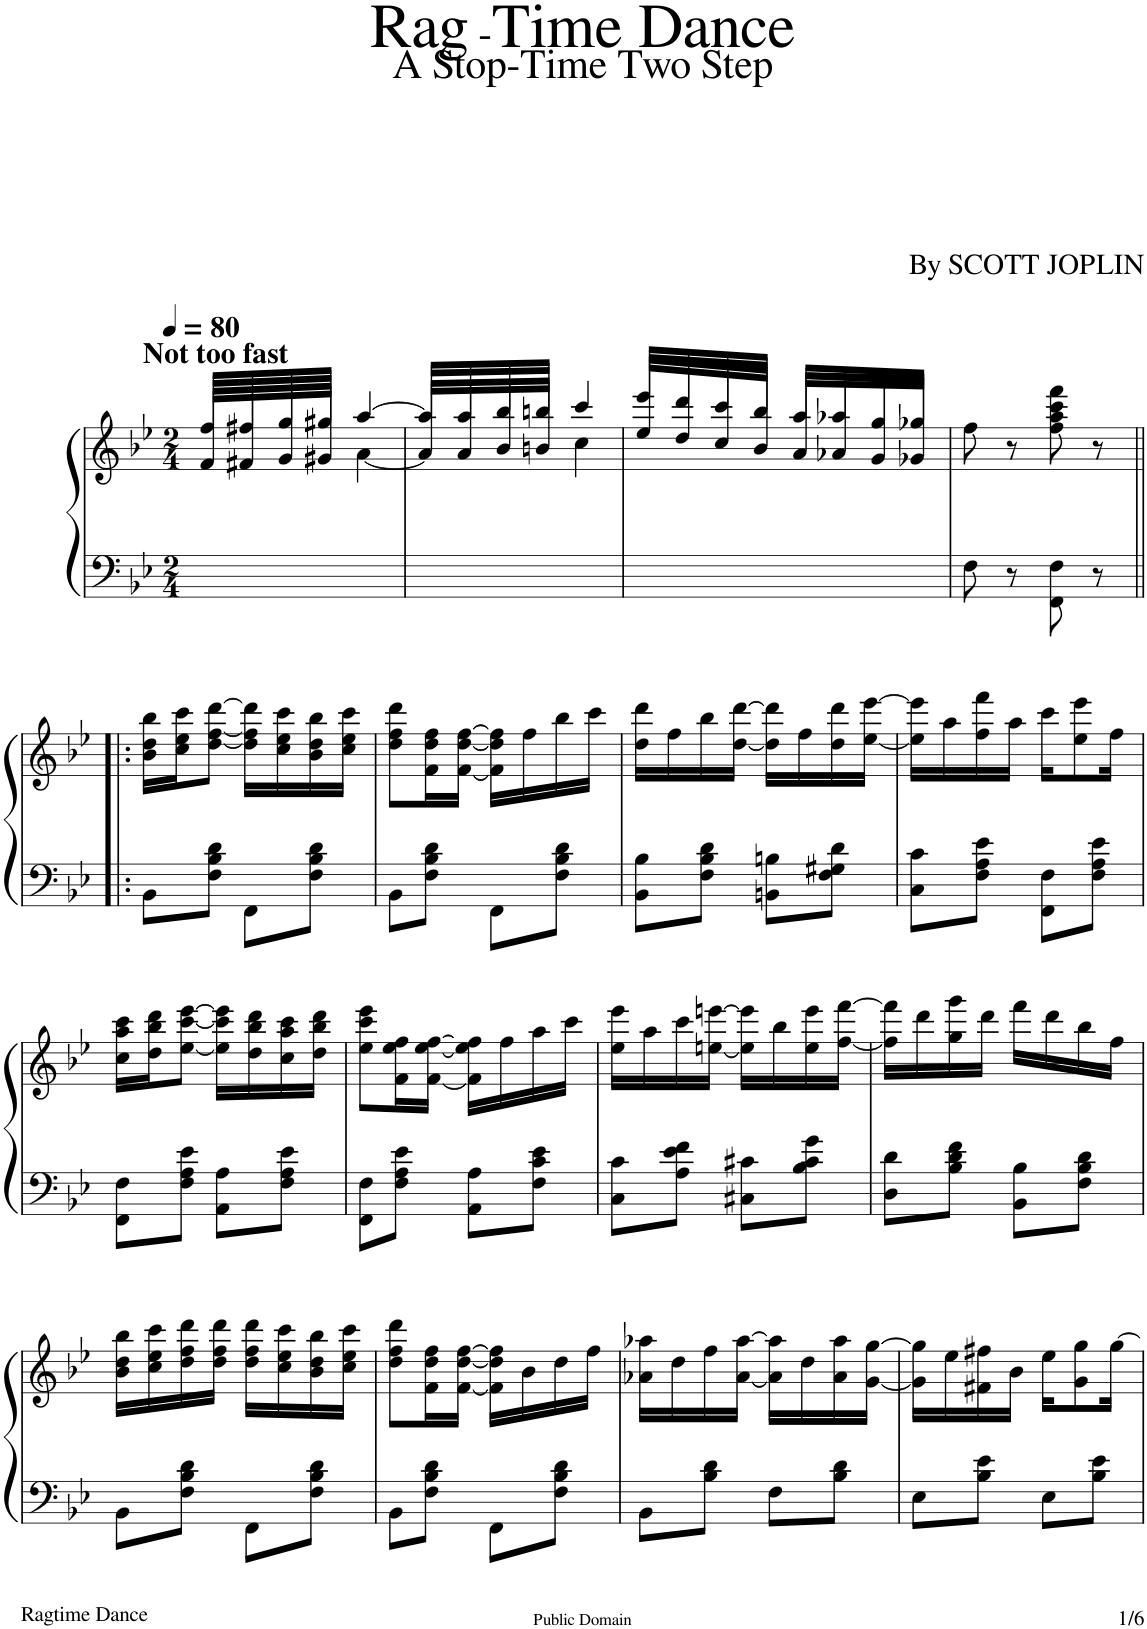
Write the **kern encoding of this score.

**kern	**kern
*part1	*part1
*staff2	*staff1
*I"Piano	*
*I'Pno.	*
*clefF4	*clefG2
*k[b-e-]	*k[b-e-]
*B-:	*B-:
*M2/4	*M2/4
*MM80	*MM80
=1	=1
*	*^
!	!LO:TX:a:B:t=Not too fast	!
2ryy	16ff/LL	16f/LL
.	16ff#X/	16f#X/
.	16gg/	16g/
.	16gg#X/JJ	16g#X/JJ
.	[>4aa/	[<4a\
=2	=2	=2
2ryy	16aa/LL]	16a/LL]
.	16aa/	16a/
.	16bb-/	16b-/
.	16bbn/JJ	16bn/JJ
.	4ccc/	4cc\
=3	=3	=3
2ryy	16eee-/LL	16ee-/LL
.	16ddd/	16dd/
.	16ccc/	16cc/
.	16bb-/JJ	16b-/JJ
.	16aa/LL	16a/LL
.	16aa-X/	16a-X/
.	16gg/	16g/
.	16gg-X/JJ	16g-X/JJ
*	*v	*v
=4	=4
8F\	8ff\
8r	8r
8FF\ 8F\	8ff\ 8aa\ 8ccc\ 8fff\
8r	8r
!!LO:LB:g=z
=5!|:	=5!|:
8BB-\L	16b-\ 16dd\ 16bb-\LL
.	16cc\ 16ee-\ 16ccc\J
8F\ 8B-\ 8d\J	[8dd\ [<8ff\ [8ddd\J
8FF\L	16dd\] 16ff\] 16ddd\]LL
.	16cc\ 16ee-\ 16ccc\
8F\ 8B-\ 8d\J	16b-\ 16dd\ 16bb-\
.	16cc\ 16ee-\ 16ccc\JJ
=6	=6
8BB-\L	8dd\ 8ff\ 8ddd\L
8F\ 8B-\ 8d\J	16f\ 16dd\ 16ff\L
.	[16f\ [<16dd\ [16ff\JJ
8FF\L	16f\] 16dd\] 16ff\]LL
.	16ff\
8F\ 8B-\ 8d\J	16bb-\
.	16ccc\JJ
=7	=7
8BB-\ 8B-\L	16dd\ 16ddd\LL
.	16ff\
8F\ 8B-\ 8d\J	16bb-\
.	[16dd\ [16ddd\JJ
8BBn\ 8Bn\L	16dd\] 16ddd\]LL
.	16ff\
8F\ 8G#X\ 8d\J	16dd\ 16ddd\
.	[16ee-\ [16eee-\JJ
=8	=8
8C\ 8c\L	16ee-\] 16eee-\]LL
.	16aa\
8F\ 8A\ 8e-\J	16ff\ 16fff\
.	16aa\JJ
8FF\ 8F\L	16ccc\KL
.	8ee-\ 8eee-\
8F\ 8A\ 8e-\J	.
.	16ff\Jk
!!LO:LB:g=z
=9	=9
8FF\ 8F\L	16cc\ 16aa\ 16ccc\LL
.	16dd\ 16bb-\ 16ddd\J
8F\ 8A\ 8e-\J	[8ee-\ [<8ccc\ [8eee-\J
8AA\ 8A\L	16ee-\] 16ccc\] 16eee-\]LL
.	16dd\ 16bb-\ 16ddd\
8F\ 8A\ 8e-\J	16cc\ 16aa\ 16ccc\
.	16dd\ 16bb-\ 16ddd\JJ
=10	=10
8FF\ 8F\L	8ee-\ 8ccc\ 8eee-\L
8F\ 8A\ 8e-\J	16f\ 16ee-\ 16ff\L
.	[16f\ [16ee-\ [16ff\JJ
8AA\ 8A\L	16f\] 16ee-\] 16ff\]LL
.	16ff\
8F\ 8c\ 8e-\J	16aa\
.	16ccc\JJ
=11	=11
8C\ 8c\L	16ee-\ 16eee-\LL
.	16aa\
8A\ 8e-\ 8f\J	16ccc\
.	[16een\ [16eeen\JJ
8C#X\ 8c#X\L	16ee\] 16eee\]LL
.	16bb-\
8B-\ 8c#\ 8g\J	16ee\ 16eee\
.	[16ff\ [16fff\JJ
=12	=12
8D\ 8d\L	16ff\] 16fff\]LL
.	16ddd\
8B-\ 8d\ 8f\J	16gg\ 16ggg\
.	16ddd\JJ
8BB-\ 8B-\L	16fff\LL
.	16ddd\
8F\ 8B-\ 8d\J	16bb-\
.	16ff\JJ
!!LO:LB:g=z
=13	=13
8BB-\L	16b-\ 16dd\ 16bb-\LL
.	16cc\ 16ee-\ 16ccc\
8F\ 8B-\ 8d\J	16dd\ 16ff\ 16ddd\
.	16dd\ 16ff\ 16ddd\JJ
8FF\L	16dd\ 16ff\ 16ddd\LL
.	16cc\ 16ee-\ 16ccc\
8F\ 8B-\ 8d\J	16b-\ 16dd\ 16bb-\
.	16cc\ 16ee-\ 16ccc\JJ
=14	=14
8BB-\L	8dd\ 8ff\ 8ddd\L
8F\ 8B-\ 8d\J	16f\ 16dd\ 16ff\L
.	[16f\ [<16dd\ [16ff\JJ
8FF\L	16f\] 16dd\] 16ff\]LL
.	16b-\
8F\ 8B-\ 8d\J	16dd\
.	16ff\JJ
=15	=15
8BB-\L	16a-X\ 16aa-X\LL
.	16dd\
8B-\ 8d\J	16ff\
.	[16a-\ [16aa-\JJ
8F\L	16a-\] 16aa-\]LL
.	16dd\
8B-\ 8d\J	16a-\ 16aa-\
.	[16g\ [16gg\JJ
=16	=16
8E-\L	16g\] 16gg\]LL
.	16ee-\
8B-\ 8e-\J	16f#X\ 16ff#X\
.	16b-\JJ
8E-\L	16ee-\KL
.	8g\ 8gg\
8B-\ 8e-\J	.
.	[16gg\Jk
=	=
*-	*-
